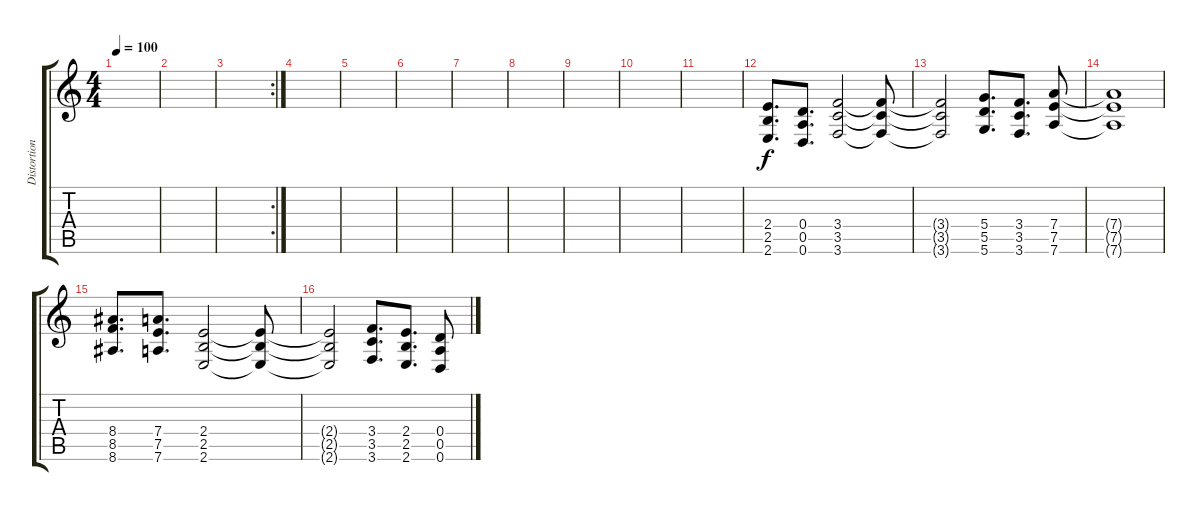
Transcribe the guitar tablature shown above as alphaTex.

\track ("Distortion Guitar - Rhythm" "Distortion") {instrument distortionguitar}
\staff {score tabs}
\tuning (E4 B3 G3 D3 A2 D2) {hide}
\ts (4 4)
\tempo 100
\clef g2
\ks c
|
|
\rc 2
|
|
|
|
|
|
|
|
|
(2.4 2.5 2.6).8{d} (0.4 0.5 0.6).8{d} (3.4 3.5 3.6).2 (3.4{t} 3.5{t} 3.6{t}).8 |
(3.4{t} 3.5{t} 3.6{t}).2 (5.4 5.5 5.6).8{d} (3.4 3.5 3.6).8{d} (7.4 7.5 7.6).8 |
(7.4{t} 7.5{t} 7.6{t}).1 |
(8.4 8.5 8.6).8{d} (7.4 7.5 7.6).8{d} (2.4 2.5 2.6).2 (2.4{t} 2.5{t} 2.6{t}).8 |
(2.4{t} 2.5{t} 2.6{t}).2 (3.4 3.5 3.6).8{d} (2.4 2.5 2.6).8{d} (0.4 0.5 0.6).8
